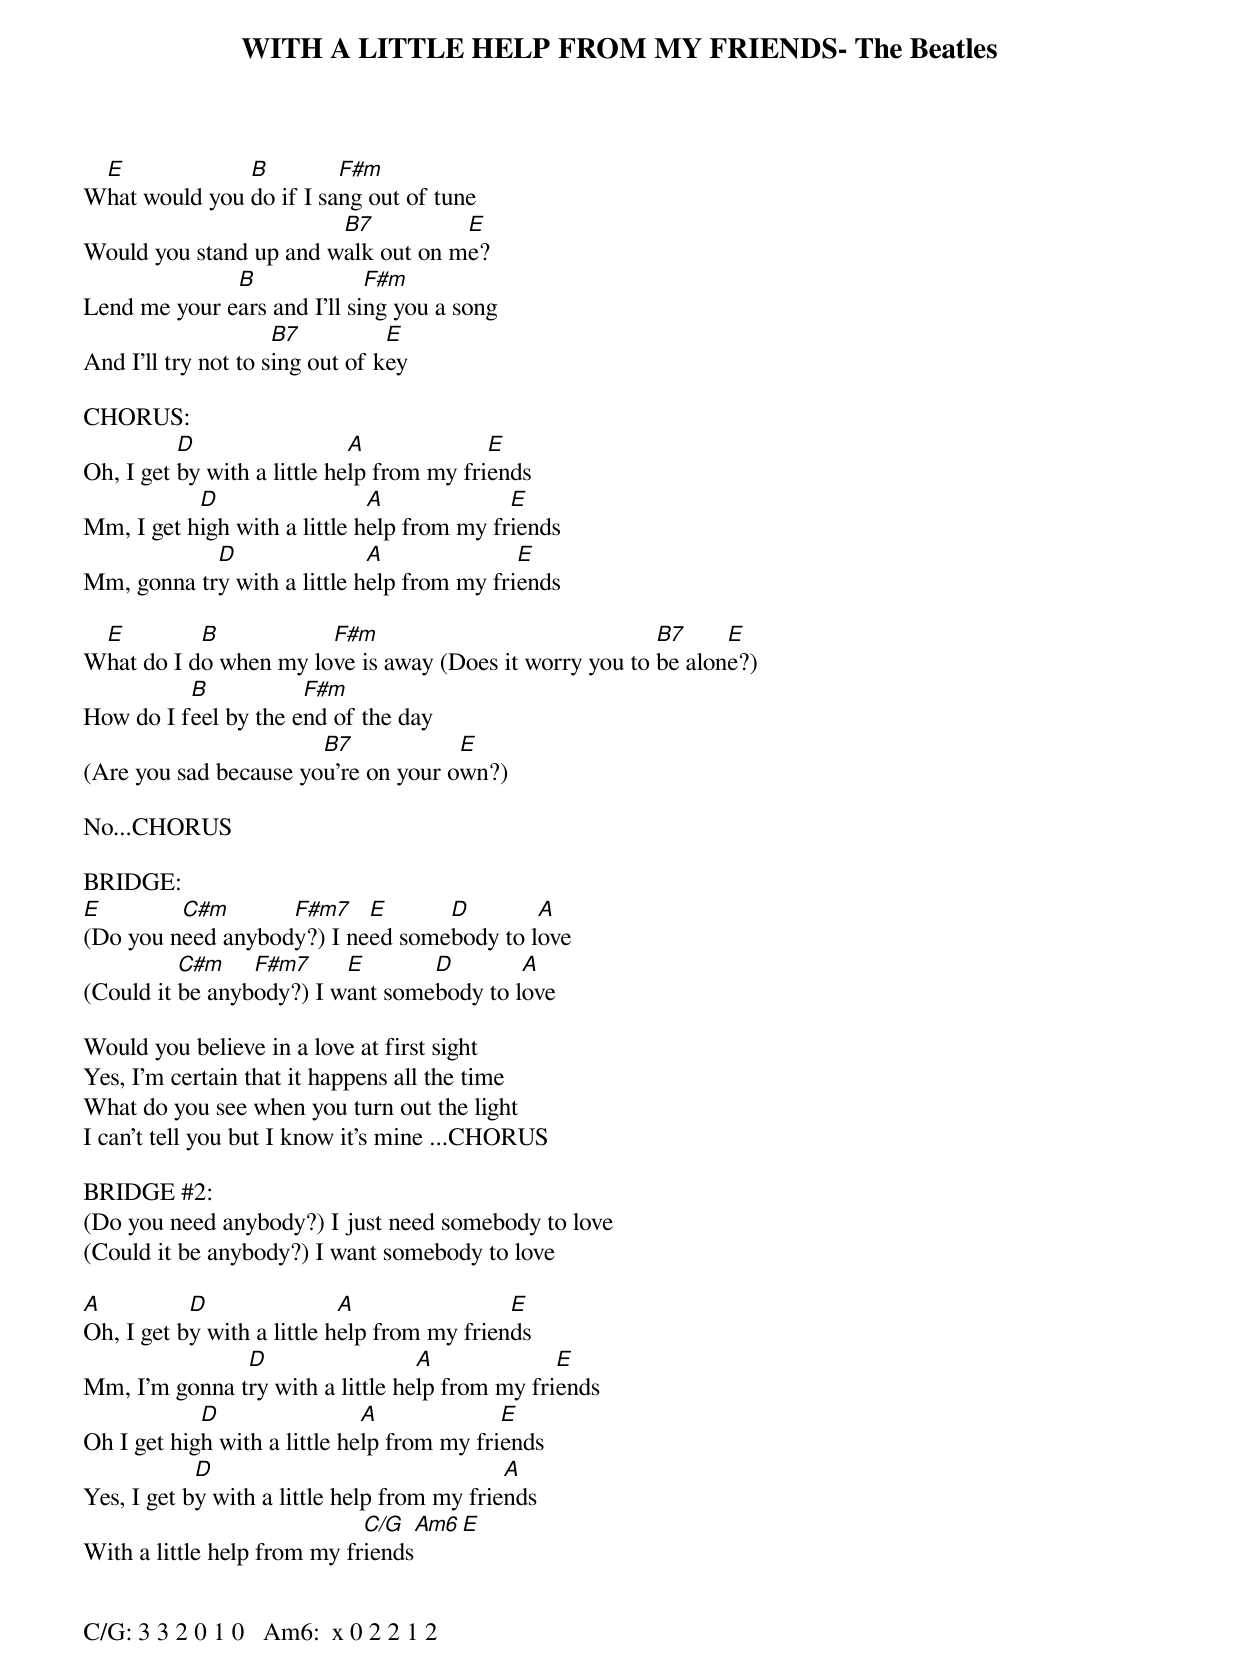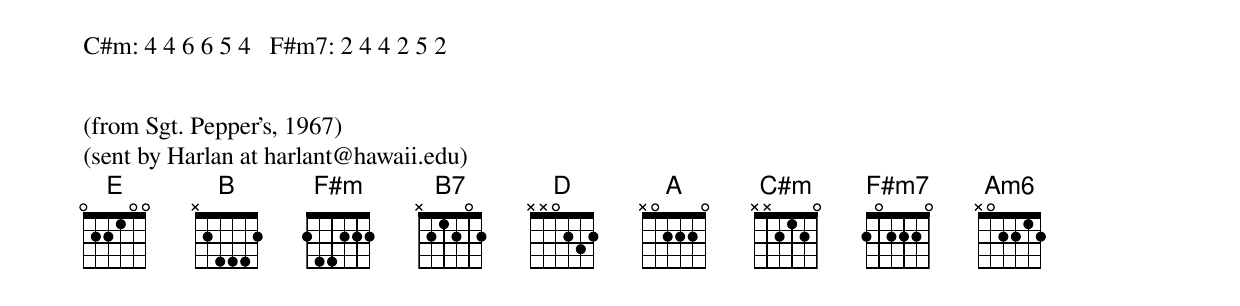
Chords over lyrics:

WITH A LITTLE HELP FROM MY FRIENDS- The Beatles

 E             B         F#m
What would you do if I sang out of tune
                        B7          E
Would you stand up and walk out on me?
              B              F#m
Lend me your ears and I'll sing you a song
                     B7          E
And I'll try not to sing out of key

CHORUS:
          D                  A             E
Oh, I get by with a little help from my friends
           D                  A             E
Mm, I get high with a little help from my friends
            D                A              E
Mm, gonna try with a little help from my friends

 E         B           F#m                              B7     E
What do I do when my love is away (Does it worry you to be alone?)
          B           F#m
How do I feel by the end of the day
                       B7            E
(Are you sad because you're on your own?)

No...CHORUS

BRIDGE:
E        C#m       F#m7    E      D        A
(Do you need anybody?) I need somebody to love
          C#m    F#m7     E       D        A
(Could it be anybody?) I want somebody to love

Would you believe in a love at first sight
Yes, I'm certain that it happens all the time
What do you see when you turn out the light
I can't tell you but I know it's mine ...CHORUS

BRIDGE #2:
(Do you need anybody?) I just need somebody to love
(Could it be anybody?) I want somebody to love

A          D                A                E
Oh, I get by with a little help from my friends
               D                  A             E
Mm, I'm gonna try with a little help from my friends
            D                 A             E
Oh I get high with a little help from my friends
            D                                A
Yes, I get by with a little help from my friends
                             C/G  Am6  E
With a little help from my friends


C/G: 3 3 2 0 1 0   Am6:  x 0 2 2 1 2
C#m: 4 4 6 6 5 4   F#m7: 2 4 4 2 5 2


(from Sgt. Pepper's, 1967)
(sent by Harlan at harlant@hawaii.edu)
